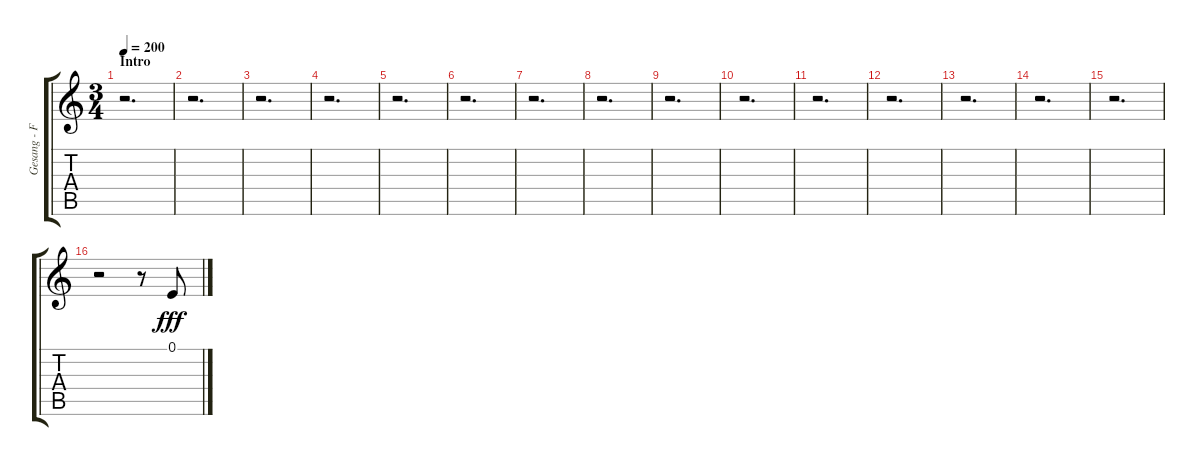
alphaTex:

\track ("Gesang - Farin Urlaub" "Gesang - F") {instrument tenorsax}
\staff {score tabs}
\tuning (E4 B3 G3 D3 A2 E2) {hide}
\ts (3 4)
\section ("" "Intro")
\tempo 200
\clef g2
\ks c
r.2{d dy fff instrument tenorsax} |
r.2{d} |
r.2{d} |
r.2{d} |
r.2{d} |
r.2{d} |
r.2{d} |
r.2{d} |
r.2{d} |
r.2{d} |
r.2{d} |
r.2{d} |
r.2{d} |
r.2{d} |
r.2{d} |
r.2 r.8 0.1.8
